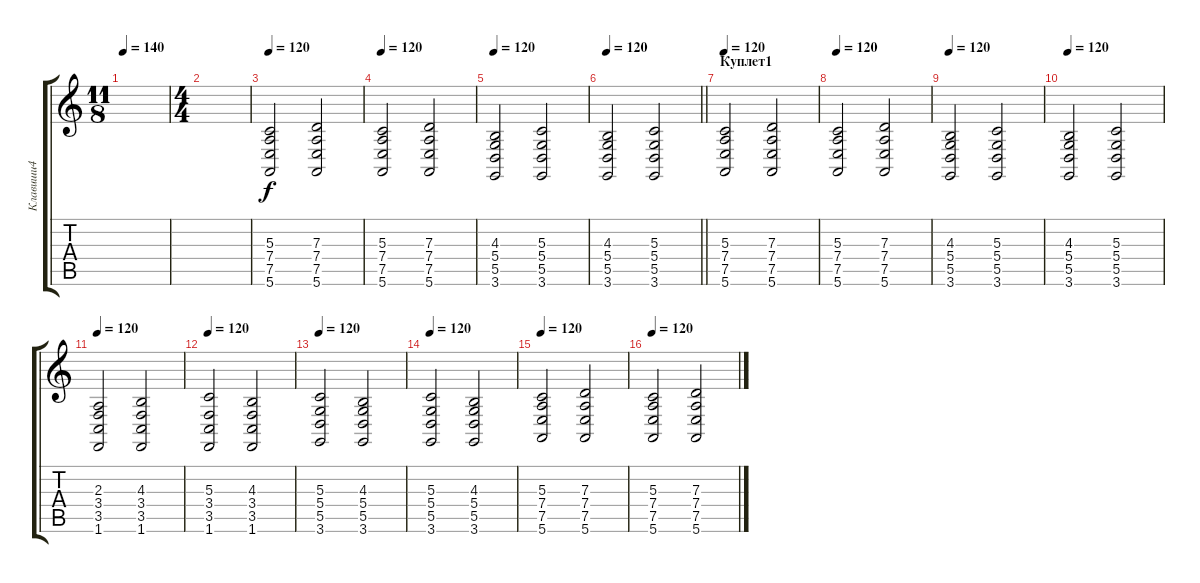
\track ("Клавиши4" "Клавиши4") {instrument synthstrings1}
\staff {score tabs}
\tuning (E4 B3 G3 D3 A2 E2) {hide}
\ts (11 8)
\tempo 140
\clef g2
\ks c
|
\ts (4 4)
|
\tempo 120
(5.3 7.4 7.5 5.6).2 (7.3 7.4 7.5 5.6).2 |
\tempo 120
(5.3 7.4 7.5 5.6).2 (7.3 7.4 7.5 5.6).2 |
\tempo 120
(4.3 5.4 5.5 3.6).2 (5.3 5.4 5.5 3.6).2 |
\tempo 120
\barLineRight lightlight
(4.3 5.4 5.5 3.6).2 (5.3 5.4 5.5 3.6).2 |
\section ("" "Куплет1")
\tempo 120
(5.3 7.4 7.5 5.6).2 (7.3 7.4 7.5 5.6).2 |
\tempo 120
(5.3 7.4 7.5 5.6).2 (7.3 7.4 7.5 5.6).2 |
\tempo 120
(4.3 5.4 5.5 3.6).2 (5.3 5.4 5.5 3.6).2 |
\tempo 120
(4.3 5.4 5.5 3.6).2 (5.3 5.4 5.5 3.6).2 |
\tempo 120
(2.3 3.4 3.5 1.6).2 (4.3 3.4 3.5 1.6).2 |
\tempo 120
(5.3 3.4 3.5 1.6).2 (4.3 3.4 3.5 1.6).2 |
\tempo 120
(5.3 5.4 5.5 3.6).2 (4.3 5.4 5.5 3.6).2 |
\tempo 120
(5.3 5.4 5.5 3.6).2 (4.3 5.4 5.5 3.6).2 |
\tempo 120
(5.3 7.4 7.5 5.6).2 (7.3 7.4 7.5 5.6).2 |
\tempo 120
(5.3 7.4 7.5 5.6).2 (7.3 7.4 7.5 5.6).2
